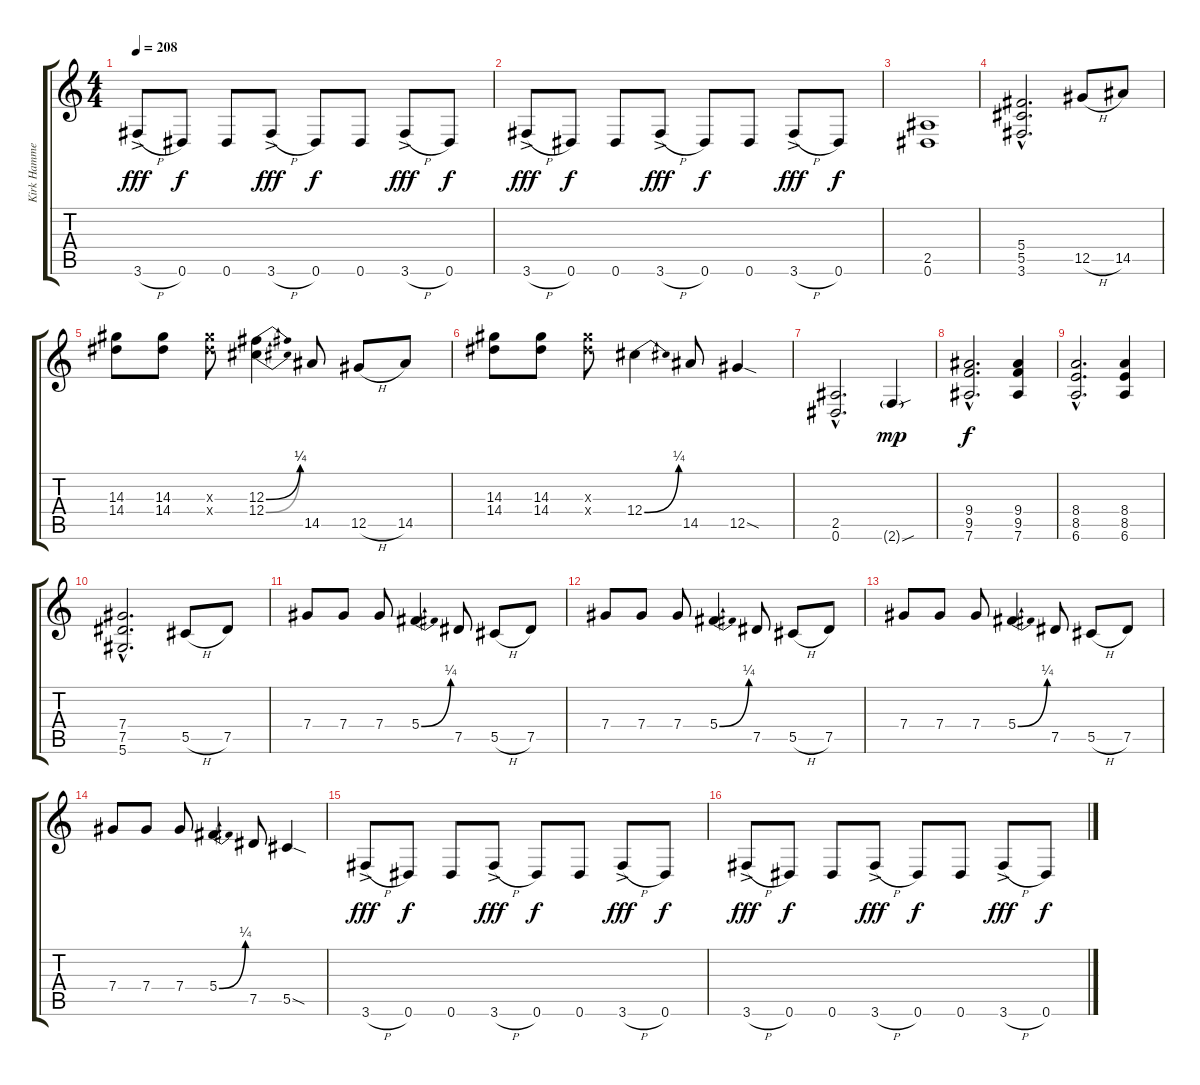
\track ("Kirk Hammett (Guitar)" "Kirk Hamme") {instrument distortionguitar}
\staff {score tabs}
\tuning (Eb4 Bb3 Gb3 Db3 Ab2 Eb2) {hide}
\ts (4 4)
\tempo 208
\clef g2
\ks c
3.6{h ac}.8{dy fff} 0.6.8{dy f} 0.6.8 3.6{h ac}.8{dy fff} 0.6.8{dy f} 0.6.8 3.6{h ac}.8{dy fff} 0.6.8{dy f} |
3.6{h ac}.8{dy fff} 0.6.8{dy f} 0.6.8 3.6{h ac}.8{dy fff} 0.6.8{dy f} 0.6.8 3.6{h ac}.8{dy fff} 0.6.8{dy f} |
(2.5 0.6).1 |
(5.4{hac} 5.5{hac} 3.6{hac}).2{d} 12.5{h}.8 14.5.8 |
(14.3 14.4).8 (14.3 14.4).8 (14.3{x} 14.4{x}).8 (12.3{be (bend 0 0 60 1)} 12.4{be (bend 0 0 60 1)}).4 14.5.8 12.5{h}.8 14.5.8 |
(14.3 14.4).8 (14.3 14.4).8 (14.3{x} 14.4{x}).8 12.4{be (bend 0 0 60 1)}.4 14.5.8 12.5{sod}.4 |
(2.5{hac} 0.6{hac}).2{d} 2.6{sou g}.4{dy mp} |
(9.4{hac} 9.5{hac} 7.6{hac}).2{d dy f} (9.4 9.5 7.6).4 |
(8.4{hac} 8.5{hac} 6.6{hac}).2{d} (8.4 8.5 6.6).4 |
(7.4{hac} 7.5{hac} 5.6{hac}).2{d} 5.5{h}.8 7.5.8 |
7.4.8 7.4.8 7.4.8 5.4{be (bend 0 0 60 1)}.4 7.5.8 5.5{h}.8 7.5.8 |
7.4.8 7.4.8 7.4.8 5.4{be (bend 0 0 60 1)}.4 7.5.8 5.5{h}.8 7.5.8 |
7.4.8 7.4.8 7.4.8 5.4{be (bend 0 0 60 1)}.4 7.5.8 5.5{h}.8 7.5.8 |
7.4.8 7.4.8 7.4.8 5.4{be (bend 0 0 60 1)}.4 7.5.8 5.5{sod}.4 |
3.6{h ac}.8{dy fff} 0.6.8{dy f} 0.6.8 3.6{h ac}.8{dy fff} 0.6.8{dy f} 0.6.8 3.6{h ac}.8{dy fff} 0.6.8{dy f} |
3.6{h ac}.8{dy fff} 0.6.8{dy f} 0.6.8 3.6{h ac}.8{dy fff} 0.6.8{dy f} 0.6.8 3.6{h ac}.8{dy fff} 0.6.8{dy f}
